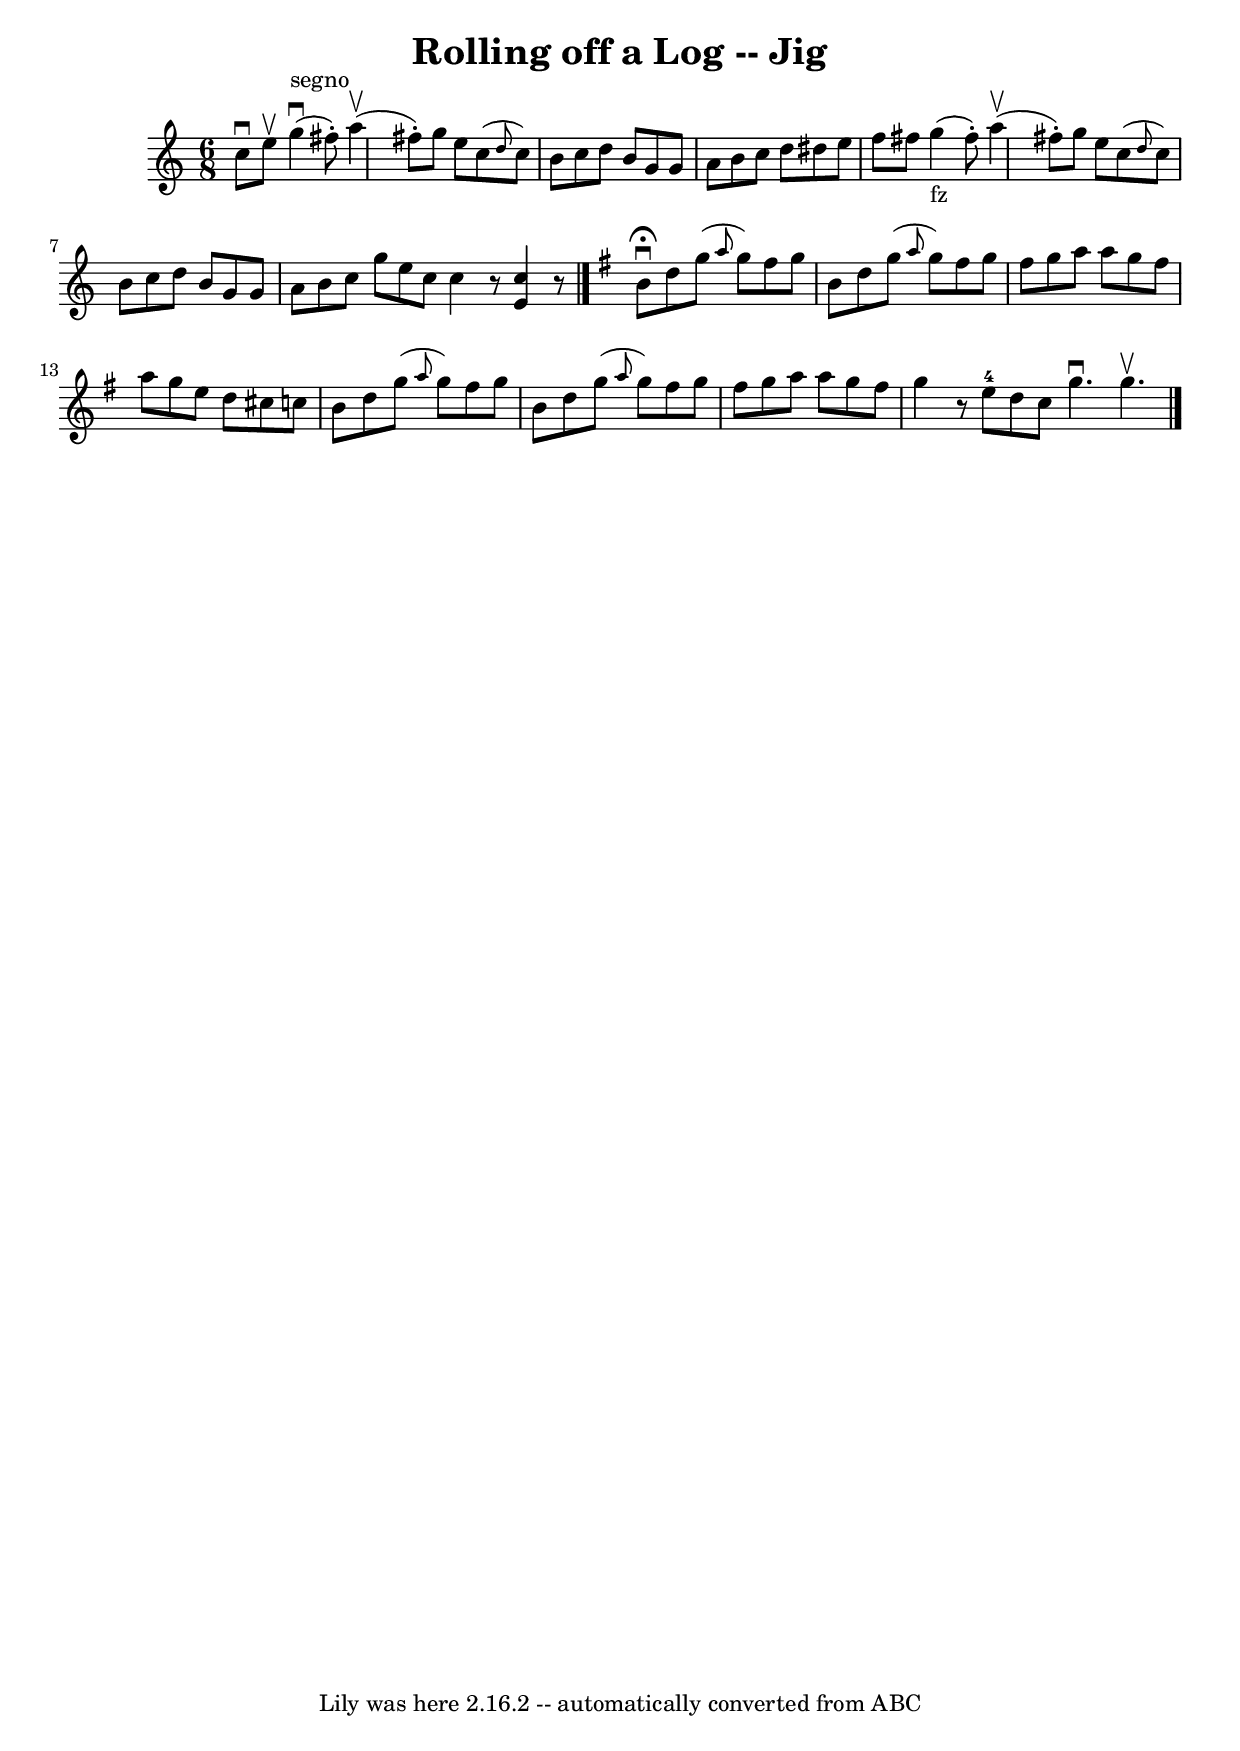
\version "2.16.2"
\include "Mammoth.ily"
\header {
  %% book = "Ryan's Mammoth Collection"
  crossRefNumber = "1"
  footnotes = ""
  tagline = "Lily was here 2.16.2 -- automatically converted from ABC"
  title = "Rolling off a Log -- Jig"

}
voicedefault =  {


  \time 6/8 
  \key c \major
  c''8^\downbow e''8^\upbow |
  g''4 
  ^"segno"^\downbow(fis''8 -.) a''4^\upbow(fis''8 -.) |
  
  g''8 e''8 c''8 (\grace { d''8  
			 } c''8) b'8 c''8  |
  
  d''8 b'8 g'8 g'8 a'8 b'8  |
  c''8 d''8 dis''8    
  e''8 f''8 fis''8  |
  g''4_"fz"(fis''8 -.) a''4 
  ^\upbow(fis''8 -.) |
  g''8 e''8 c''8 (\grace { d''8  
			 }   
  c''8) b'8 c''8  |
  d''8 b'8 g'8 g'8 a'8 b'8  
  |
  c''8 g''8 e''8 c''8  \bar ":|" c''4    r8 << e'4    
					       c''4   >>   r8 \bar "|."   
  \key g \major
  b'8^\fermata^\downbow d''8    
  g''8 (\grace { a''8  
	       } g''8) fis''8 g''8  |
  b'8 d''8  
  g''8 (\grace { a''8  
	       } g''8) fis''8 g''8  |
  fis''8    
  g''8 a''8 a''8 g''8 fis''8  |
  a''8 g''8 e''8 d''8 
  cis''8 c''!8  |
  b'8 d''8 g''8 (\grace { a''8  
			}   
  g''8) fis''8 g''8  |
  b'8 d''8 g''8 (\grace { a''8  
			} 
  g''8) fis''8 g''8  |
  fis''8 g''8 a''8 a''8 g''8  
  fis''8  |
  g''4    r8 e''8-4 d''8 c''8  \bar ":|" g''4. 
  ^\downbow g''4.^\upbow     \bar "|."   

}

\score{
  <<

    \context Staff="default"
    {
      \voicedefault 
      
    }

  >>
  \layout {
    
  }
  \midi {
  }

}
